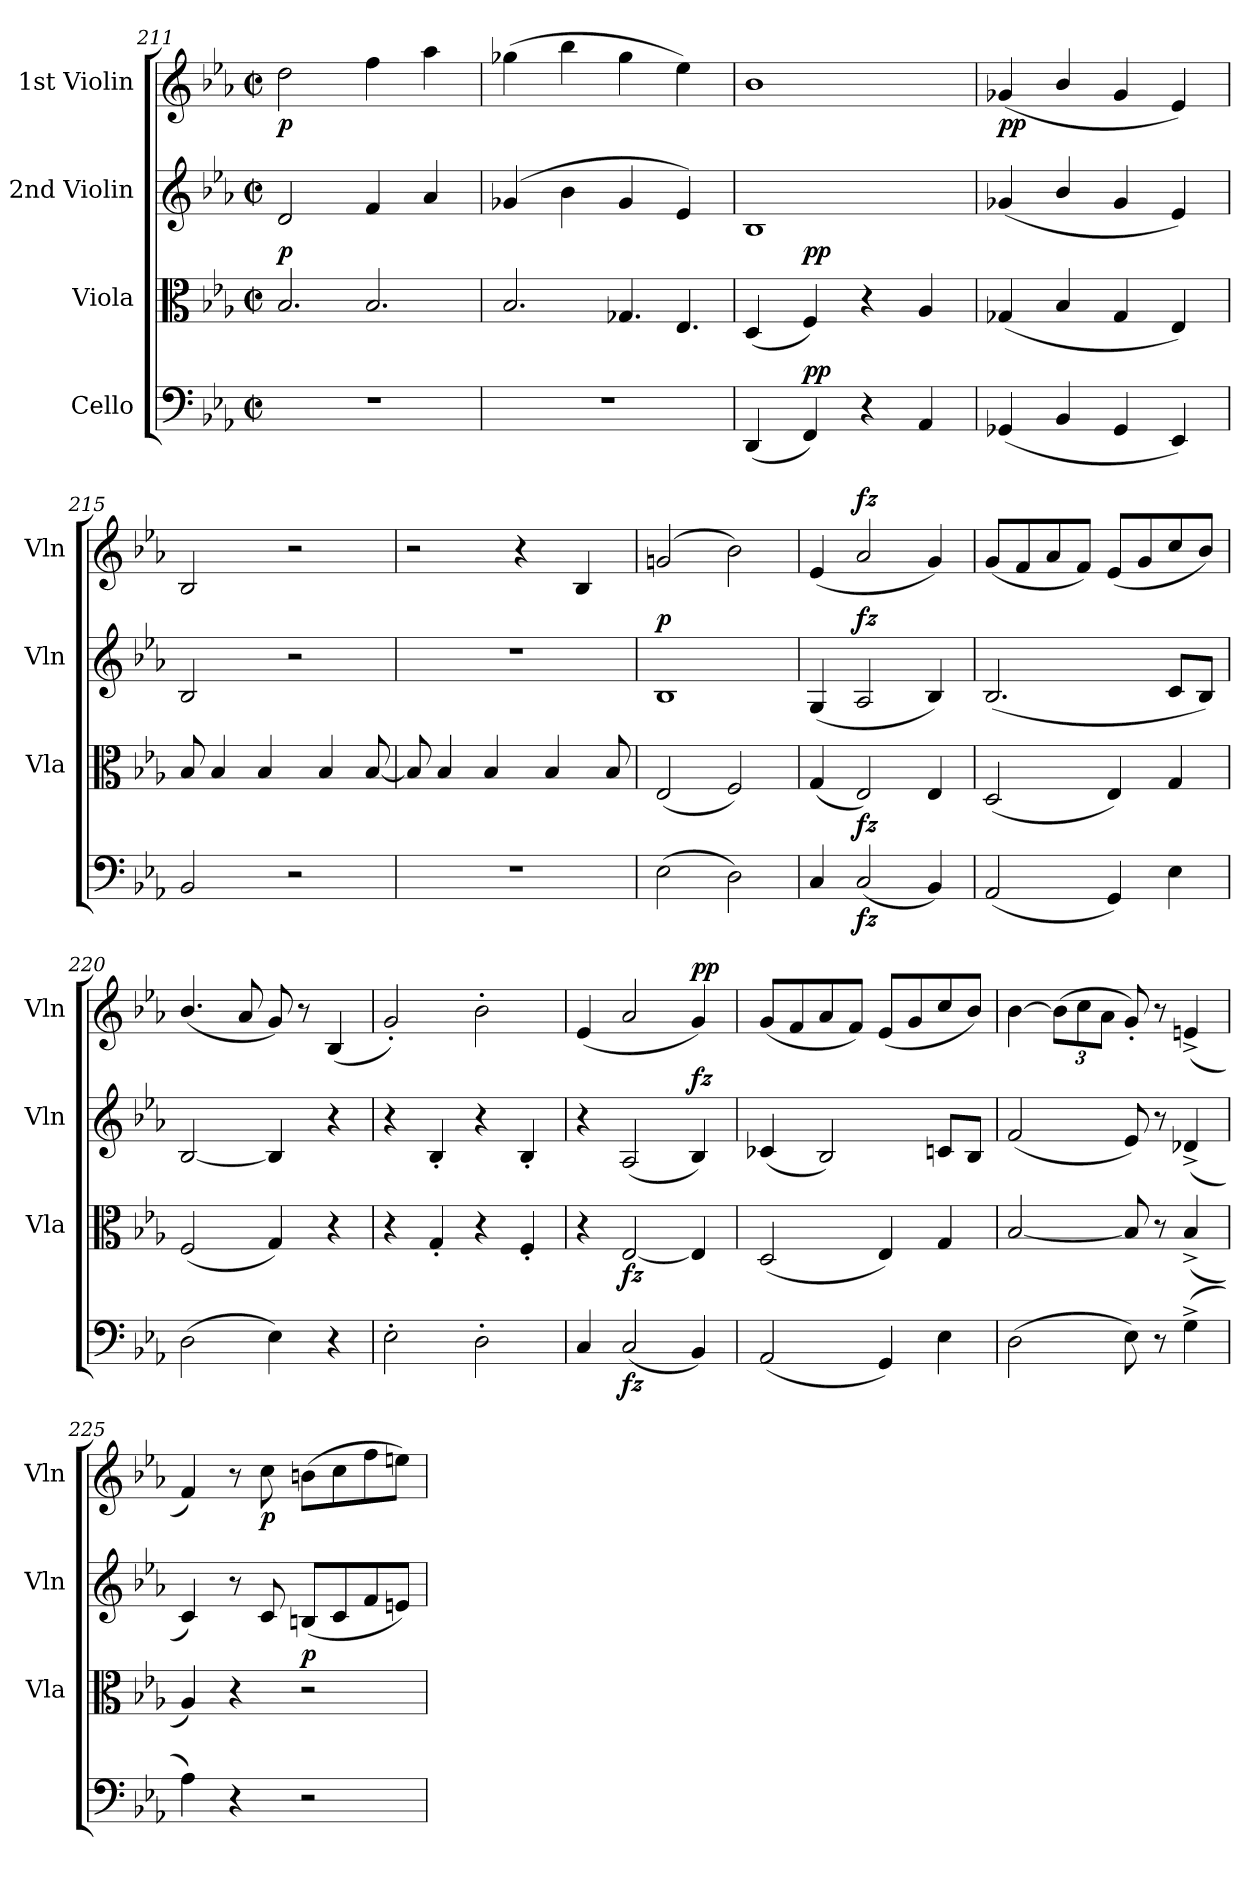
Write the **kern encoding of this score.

**kern	**dynam	**kern	**dynam	**kern	**dynam	**kern	**dynam
*part4	*part4	*part3	*part3	*part2	*part2	*part1	*part1
*staff4	*staff4	*staff3	*staff3	*staff2	*staff2	*staff1	*staff1
*I"Cello	*	*I"Viola	*	*I"2nd Violin	*	*I"1st Violin	*
*	*	*I'Vla	*	*I'Vln	*	*I'Vln	*
*clefF4	*	*clefC3	*	*clefG2	*	*clefG2	*
*k[b-e-a-]	*	*k[b-e-a-]	*	*k[b-e-a-]	*	*k[b-e-a-]	*
*E-:	*	*E-:	*	*E-:	*	*E-:	*
*M2/2	*	*M2/2	*	*M2/2	*	*M2/2	*
*met(c|)	*	*met(c|)	*	*met(c|)	*	*met(c|)	*
=211	=211	=211	=211	=211	=211	=211	=211
!	!	!LO:N:vis=2.	!LO:DY:a	!	!	!	!LO:DY:b
1r	.	2B-/	p	2d/	.	2dd\	p
!	!	!LO:N:vis=2.	!	!	!	!	!
.	.	2B-/	.	4f/	.	4ff\	.
.	.	.	.	4a-/	.	4aa-\	.
=212	=212	=212	=212	=212	=212	=212	=212
!	!	!LO:N:vis=2.	!	!	!	!	!
1r	.	2B-/	.	(4g-X/	.	(4gg-X\	.
.	.	.	.	4b-\	.	4bb-\	.
!	!	!LO:N:vis=4.	!	!	!	!	!
.	.	4G-X/	.	4g-/	.	4gg-\	.
!	!	!LO:N:vis=4.	!	!	!	!	!
.	.	4E-/	.	4e-/)	.	4ee-\)	.
=213	=213	=213	=213	=213	=213	=213	=213
(4DD/	.	(4D/	.	1B-	.	1b-	.
!	!LO:DY:a	!	!LO:DY:a	!	!	!	!
4FF/)	pp	4F/)	pp	.	.	.	.
4r	.	4r	.	.	.	.	.
4AA-/	.	4A-/	.	.	.	.	.
=214	=214	=214	=214	=214	=214	=214	=214
!	!	!	!	!	!	!	!LO:DY:b
(4GG-X/	.	(4G-X/	.	(4g-X/	.	(4g-X/	pp
4BB-/	.	4B-/	.	4b-/	.	4b-/	.
4GG-/	.	4G-/	.	4g-/	.	4g-/	.
4EE-/)	.	4E-/)	.	4e-/)	.	4e-/)	.
=215	=215	=215	=215	=215	=215	=215	=215
2BB-/	.	8B-/	.	2B-/	.	2B-/	.
.	.	4B-/	.	.	.	.	.
.	.	4B-/	.	.	.	.	.
2r	.	.	.	2r	.	2r	.
.	.	4B-/	.	.	.	.	.
.	.	[8B-/	.	.	.	.	.
!!LO:LB:g=z
=216	=216	=216	=216	=216	=216	=216	=216
1r	.	8B-/]	.	1r	.	2r	.
.	.	4B-/	.	.	.	.	.
.	.	4B-/	.	.	.	.	.
.	.	.	.	.	.	4r	.
.	.	4B-/	.	.	.	.	.
.	.	.	.	.	.	4B-/	.
.	.	8B-/	.	.	.	.	.
=217	=217	=217	=217	=217	=217	=217	=217
!	!	!	!	!	!LO:DY:a	!	!
(2E-\	.	(2E-/	.	1B-	p	(2gn/	.
2D\)	.	2F/)	.	.	.	2b-\)	.
=218	=218	=218	=218	=218	=218	=218	=218
4C/	.	(4G/	.	(4G/	.	(4e-/	.
!	!LO:DY:b	!	!LO:DY:b	!	!LO:DY:a	!	!LO:DY:a
(2C/	fz	2E-/)	fz	2A-/	fz	2a-/	fz
4BB-/)	.	4E-/	.	4B-/)	.	4g/)	.
=219	=219	=219	=219	=219	=219	=219	=219
(2AA-/	.	(2D/	.	(2.B-/	.	(8g/L	.
.	.	.	.	.	.	8f/	.
.	.	.	.	.	.	8a-/	.
.	.	.	.	.	.	8f/J)	.
4GG/)	.	4E-/)	.	.	.	(8e-/L	.
.	.	.	.	.	.	8g/	.
4E-\	.	4G/	.	8c/L	.	8cc/	.
.	.	.	.	8B-/J)	.	8b-/J)	.
=220	=220	=220	=220	=220	=220	=220	=220
(2D\	.	(2F/	.	[2B-/	.	(4.b-/	.
.	.	.	.	.	.	8a-/	.
4E-\)	.	4G/)	.	4B-/]	.	8g/)	.
.	.	.	.	.	.	8r	.
4r	.	4r	.	4r	.	(4B-/	.
=221	=221	=221	=221	=221	=221	=221	=221
2E-'\	.	4r	.	4r	.	2g'/)	.
.	.	4G'/	.	4B-'/	.	.	.
2D'\	.	4r	.	4r	.	2b-'\	.
.	.	4F'/	.	4B-'/	.	.	.
=222	=222	=222	=222	=222	=222	=222	=222
4C/	.	4r	.	4r	.	(4e-/	.
!	!LO:DY:b	!	!LO:DY:b	!	!	!	!
(2C/	fz	[2E-/	fz	(2A-/	.	2a-/	.
!	!	!	!	!	!LO:DY:a	!	!LO:DY:a
4BB-/)	.	4E-/]	.	4B-/)	fz	4g/)	pp
=223	=223	=223	=223	=223	=223	=223	=223
(2AA-/	.	(2D/	.	(4c-X/	.	(8g/L	.
.	.	.	.	.	.	8f/	.
.	.	.	.	2B-/)	.	8a-/	.
.	.	.	.	.	.	8f/J)	.
4GG/)	.	4E-/)	.	.	.	(8e-/L	.
.	.	.	.	.	.	8g/	.
4E-\	.	4G/	.	8cn/L	.	8cc/	.
.	.	.	.	8B-/J	.	8b-/J)	.
=224	=224	=224	=224	=224	=224	=224	=224
(2D\	.	[2B-/	.	(2f/	.	[4b-\	.
*	*	*	*	*	*	*Xbrackettup	*
.	.	.	.	.	.	(12b-\L]	.
.	.	.	.	.	.	12cc\	.
.	.	.	.	.	.	12a-/J	.
8E-\)	.	8B-/]	.	8e-/)	.	8g'/)	.
8r	.	8r	.	8r	.	8r	.
(4G^\	.	(4B-^/	.	(4d-X^/	.	(4en^/	.
!!LO:LB:g=z
=225	=225	=225	=225	=225	=225	=225	=225
4A-\)	.	4A-/)	.	4c/)	.	4f/)	.
4r	.	4r	.	8r	.	8r	.
!	!	!	!	!	!	!	!LO:DY:b
.	.	.	.	8c/	.	8cc\	p
!	!	!	!LO:DY:a	!	!	!	!
2r	.	2r	p	(8Bn/L	.	(8bn\L	.
.	.	.	.	8c/	.	8cc\	.
.	.	.	.	8f/	.	8ff\	.
.	.	.	.	8en/J)	.	8een\J)	.
=	=	=	=	=	=	=	=
*-	*-	*-	*-	*-	*-	*-	*-
